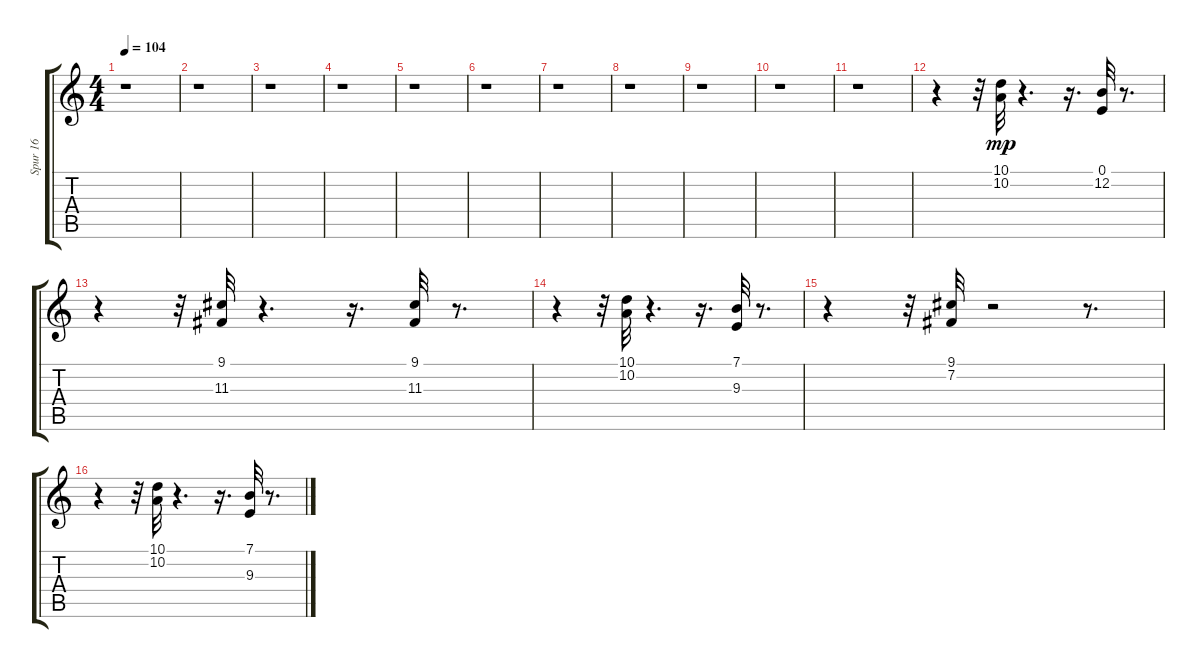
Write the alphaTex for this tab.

\track ("Spur 16" "Spur 16") {instrument pizzicatostrings}
\staff {score tabs}
\tuning (E4 B3 G3 D3 A2 E2) {hide}
\ts (4 4)
\tempo 104
\clef g2
\ks c
r.1{dy mp} |
r.1 |
r.1 |
r.1 |
r.1 |
r.1 |
r.1 |
r.1 |
r.1 |
r.1 |
r.1 |
r.4 r.32 (10.1 10.2).32 r.4{d} r.16{d} (0.1 12.2).32 r.8{d} |
r.4 r.32 (9.1 11.3).32 r.4{d} r.16{d} (9.1 11.3).32 r.8{d} |
r.4 r.32 (10.1 10.2).32 r.4{d} r.16{d} (7.1 9.3).32 r.8{d} |
r.4 r.32 (9.1 7.2).32 r.2 r.8{d} |
r.4 r.32 (10.1 10.2).32 r.4{d} r.16{d} (7.1 9.3).32 r.8{d}
